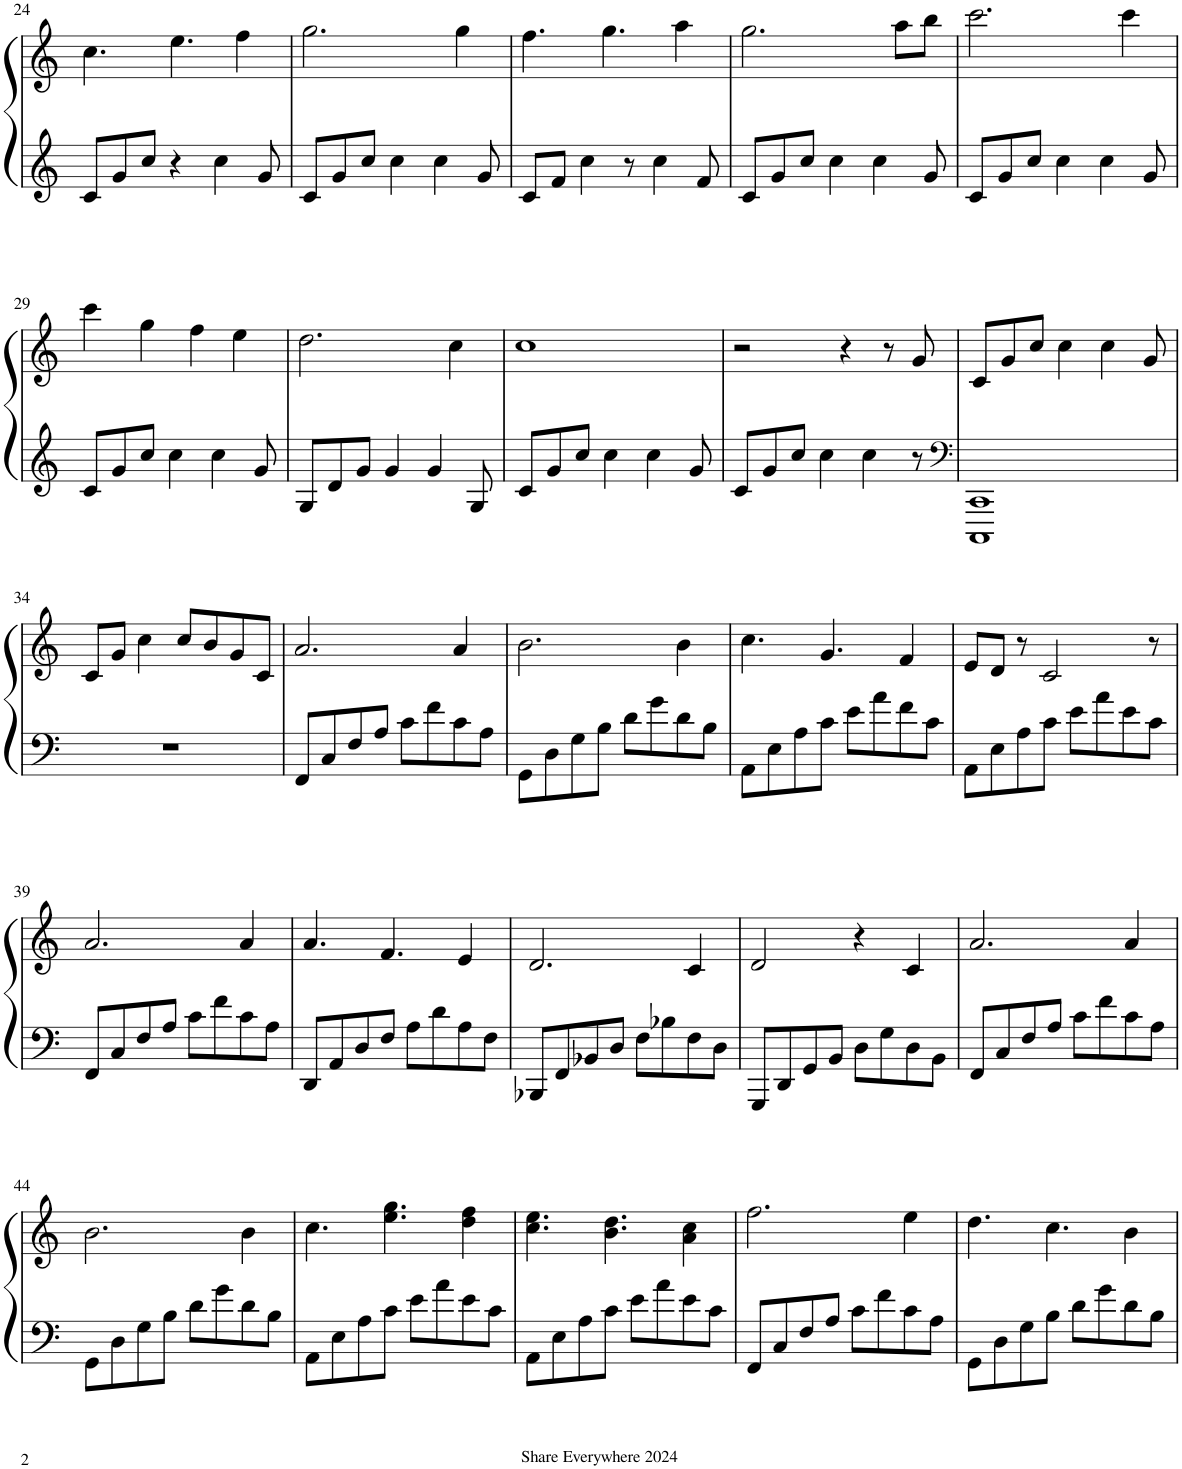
**kern	**kern
*part1	*part1
*staff2	*staff1
*I"Piano	*
*I'Pno.	*
!!LO:PB:g=z
*clefG2	*clefG2
*k[]	*k[]
*M4/4	*M4/4
=24	=24
8c/L	4.cc\
8g/	.
8cc/J	.
4r	4.ee\
4cc\	.
.	4ff\
8g/	.
=25	=25
8c/L	2.gg\
8g/	.
8cc/J	.
4cc\	.
4cc\	.
.	4gg\
8g/	.
=26	=26
8c/L	4.ff\
8f/J	.
4cc\	.
.	4.gg\
8r	.
4cc\	.
.	4aa\
8f/	.
=27	=27
8c/L	2.gg\
8g/	.
8cc/J	.
4cc\	.
4cc\	.
.	8aa\L
8g/	8bb\J
=28	=28
8c/L	2.ccc\
8g/	.
8cc/J	.
4cc\	.
4cc\	.
.	4ccc\
8g/	.
!!LO:LB:g=z
=29	=29
8c/L	4ccc\
8g/	.
8cc/J	4gg\
4cc\	.
.	4ff\
4cc\	.
.	4ee\
8g/	.
=30	=30
8G/L	2.dd\
8d/	.
8g/J	.
4g/	.
4g/	.
.	4cc\
8G/	.
=31	=31
8c/L	1cc
8g/	.
8cc/J	.
4cc\	.
4cc\	.
8g/	.
=32	=32
8c/L	2r
8g/	.
8cc/J	.
4cc\	.
.	4r
4cc\	.
.	8r
8r	8g/
=33	=33
*clefF4	*
1CCC 1CC	8c/L
.	8g/
.	8cc/J
.	4cc\
.	4cc\
.	8g/
!!LO:LB:g=z
=34	=34
1r	8c/L
.	8g/J
.	4cc\
.	8cc/L
.	8b/
.	8g/
.	8c/J
=35	=35
8FF/L	2.a/
8C/	.
8F/	.
8A/J	.
8c\L	.
8f\	.
8c\	4a/
8A\J	.
=36	=36
8GG\L	2.b\
8D\	.
8G\	.
8B\J	.
8d\L	.
8g\	.
8d\	4b\
8B\J	.
=37	=37
8AA\L	4.cc\
8E\	.
8A\	.
8c\J	4.g/
8e\L	.
8a\	.
8f\	4f/
8c\J	.
=38	=38
8AA\L	8e/L
8E\	8d/J
8A\	8r
8c\J	2c/
8e\L	.
8a\	.
8e\	.
8c\J	8r
!!LO:LB:g=z
=39	=39
8FF/L	2.a/
8C/	.
8F/	.
8A/J	.
8c\L	.
8f\	.
8c\	4a/
8A\J	.
=40	=40
8DD/L	4.a/
8AA/	.
8D/	.
8F/J	4.f/
8A\L	.
8d\	.
8A\	4e/
8F\J	.
=41	=41
8BBB-X/L	2.d/
8FF/	.
8BB-X/	.
8D/J	.
8F\L	.
8B-X\	.
8F\	4c/
8D\J	.
=42	=42
8GGG/L	2d/
8DD/	.
8GG/	.
8BB/J	.
8D\L	4r
8G\	.
8D\	4c/
8BB\J	.
=43	=43
8FF/L	2.a/
8C/	.
8F/	.
8A/J	.
8c\L	.
8f\	.
8c\	4a/
8A\J	.
!!LO:LB:g=z
=44	=44
8GG\L	2.b\
8D\	.
8G\	.
8B\J	.
8d\L	.
8g\	.
8d\	4b\
8B\J	.
=45	=45
8AA\L	4.cc\
8E\	.
8A\	.
8c\J	4.ee\ 4.gg\
8e\L	.
8a\	.
8e\	4dd\ 4ff\
8c\J	.
=46	=46
8AA\L	4.cc\ 4.ee\
8E\	.
8A\	.
8c\J	4.b\ 4.dd\
8e\L	.
8a\	.
8e\	4a\ 4cc\
8c\J	.
=47	=47
8FF/L	2.ff\
8C/	.
8F/	.
8A/J	.
8c\L	.
8f\	.
8c\	4ee\
8A\J	.
=48	=48
8GG\L	4.dd\
8D\	.
8G\	.
8B\J	4.cc\
8d\L	.
8g\	.
8d\	4b\
8B\J	.
=	=
*-	*-
